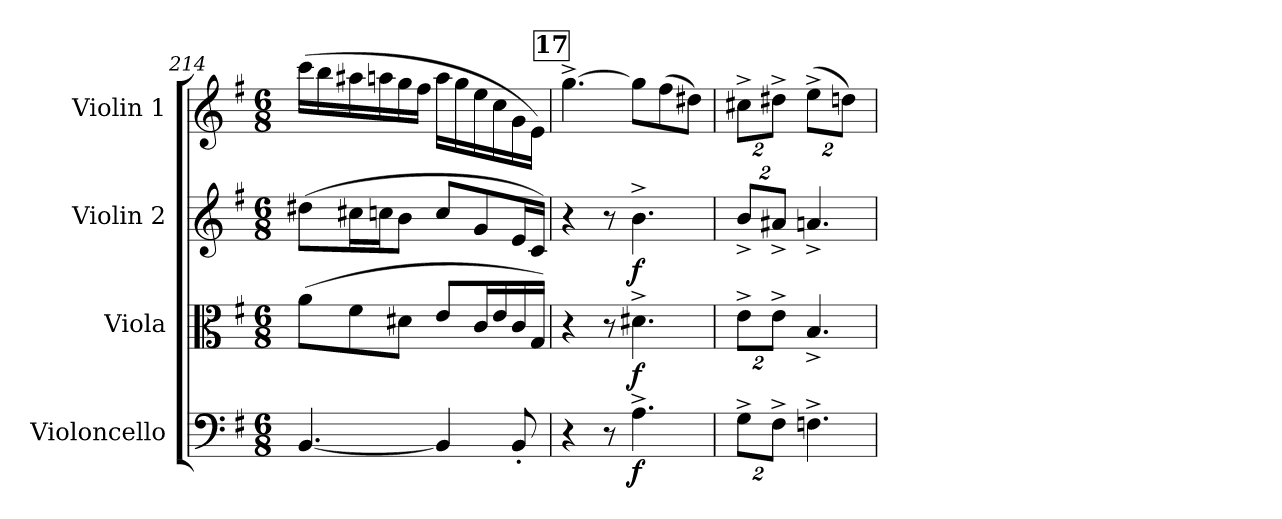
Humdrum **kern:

**kern	**dynam	**kern	**dynam	**kern	**dynam	**kern	**dynam
*part4	*part4	*part3	*part3	*part2	*part2	*part1	*part1
*staff4	*staff4	*staff3	*staff3	*staff2	*staff2	*staff1	*staff1
*I"Violoncello	*	*I"Viola	*	*I"Violin 2	*	*I"Violin 1	*
*I'Vc	*	*I'Vla	*	*I'Vln	*	*I'Vln	*
*clefF4	*	*clefC3	*	*clefG2	*	*clefG2	*
*k[f#]	*	*k[f#]	*	*k[f#]	*	*k[f#]	*
*M6/8	*	*M6/8	*	*M6/8	*	*M6/8	*
=214	=214	=214	=214	=214	=214	=214	=214
[4.BB/	.	(8a\L	.	(8dd#X\L	.	(16ccc\LL	.
.	.	.	.	.	.	16bb\	.
.	.	8f#\	.	16cc#X\L	.	16aa#X\	.
.	.	.	.	16ccn\J	.	16aan\	.
.	.	8d#X\J	.	8b\J	.	16gg\	.
.	.	.	.	.	.	16ff#\JJ	.
4BB/]	.	8e/L	.	8cc/L	.	16aa\LL	.
.	.	.	.	.	.	16gg\	.
.	.	16c/L	.	8g/	.	16ee\	.
.	.	16e/	.	.	.	16cc\	.
8BB'/	.	16c/	.	16e/L	.	16g\	.
.	.	16G/JJ)	.	16c/JJ)	.	16e\JJ)	.
!!LO:LB:g=z
!!LO:REH:place=s1:a:B:cj:fs=14:t=17
=215	=215	=215	=215	=215	=215	=215	=215
!	!	!	!	!	!	!	!LO:DY:b
!	!	!	!	!	!	!	!LO:DY:n=1:b
4r	.	4r	.	4r	.	[4.gg^\	f other-dynamics
8r	.	8r	.	8r	.	.	.
!	!LO:DY:b	!	!LO:DY:b	!	!LO:DY:b	!	!
4.A^\	f	4.d#X^\	f	4.b^\	f	8gg\L]	.
.	.	.	.	.	.	(8ff#\	.
.	.	.	.	.	.	8dd#X\J)	.
=216	=216	=216	=216	=216	=216	=216	=216
*Xbrackettup	*	*Xbrackettup	*	*Xbrackettup	*	*Xbrackettup	*
16%3G^\L	.	16%3e^\L	.	16%3b^/L	.	16%3cc#X^\L	.
16%3F#^\J	.	16%3e^\J	.	16%3a#X^/J	.	16%3dd#X^\J	.
4.Fn^\	.	4.B^/	.	4.an^/	.	(16%3ee^\L	.
.	.	.	.	.	.	16%3ddn\J)	.
=	=	=	=	=	=	=	=
*-	*-	*-	*-	*-	*-	*-	*-
